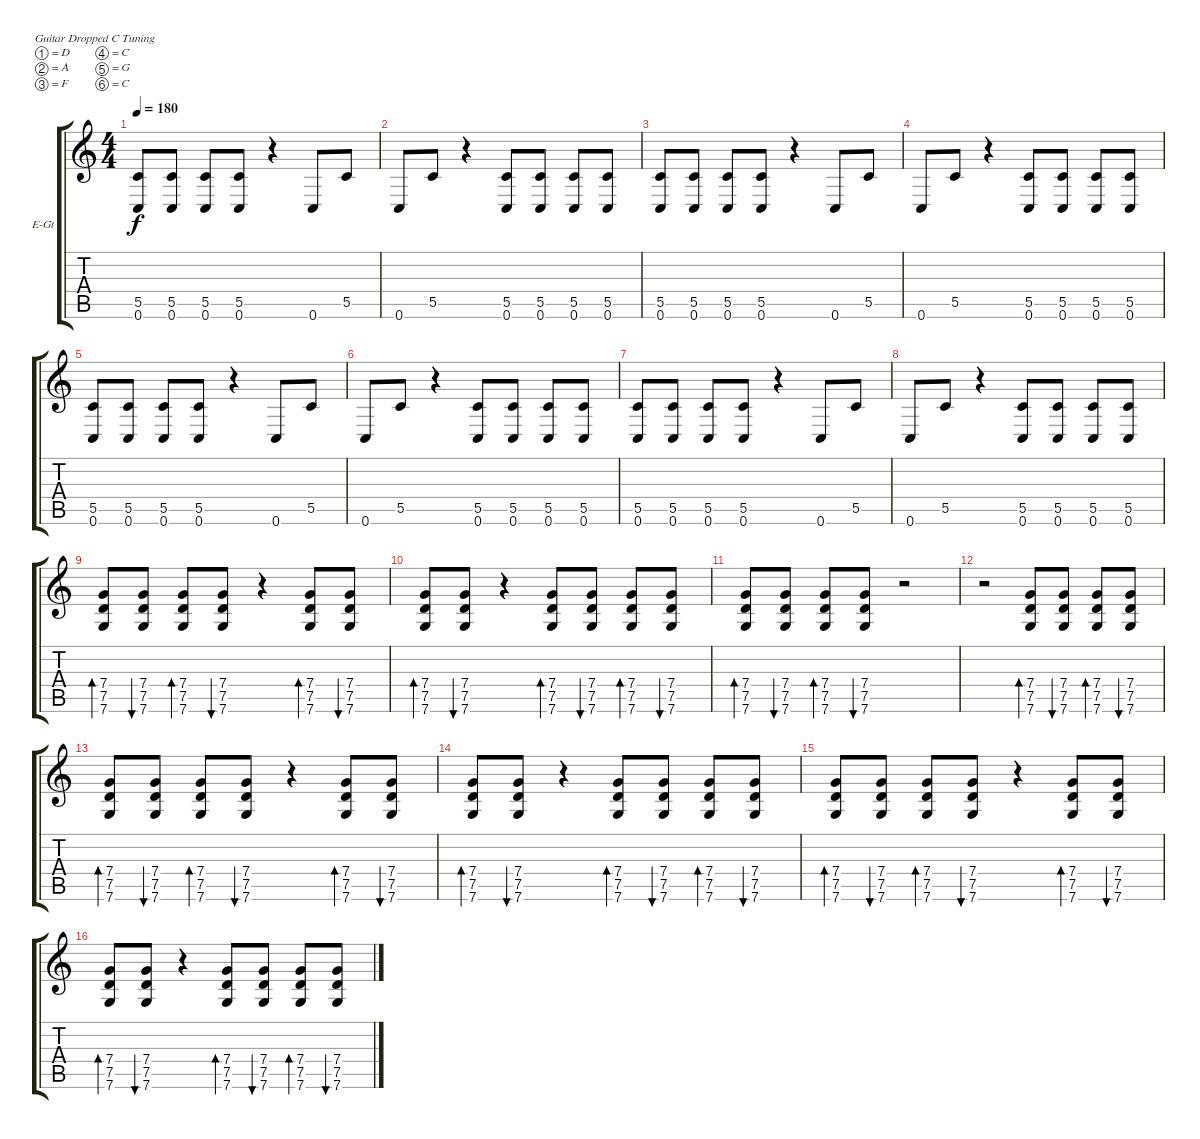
\bracketExtendMode groupsimilarinstruments
\firstSystemTrackNameOrientation horizontal
\otherSystemsTrackNameOrientation horizontal
\track ("Utwór 2" "E-Gt") {instrument distortionguitar}
\staff {score tabs}
\tuning (D4 A3 F3 C3 G2 C2)
\ts (4 4)
\tempo 180
\clef g2
\ks c
(5.5 0.6).8{dy f} (5.5 0.6).8 (5.5 0.6).8 (5.5 0.6).8 r.4 0.6.8 5.5.8 |
0.6.8 5.5.8 r.4 (5.5 0.6).8 (5.5 0.6).8 (5.5 0.6).8 (5.5 0.6).8 |
(5.5 0.6).8 (5.5 0.6).8 (5.5 0.6).8 (5.5 0.6).8 r.4 0.6.8 5.5.8 |
0.6.8 5.5.8 r.4 (5.5 0.6).8 (5.5 0.6).8 (5.5 0.6).8 (5.5 0.6).8 |
(5.5 0.6).8 (5.5 0.6).8 (5.5 0.6).8 (5.5 0.6).8 r.4 0.6.8 5.5.8 |
0.6.8 5.5.8 r.4 (5.5 0.6).8 (5.5 0.6).8 (5.5 0.6).8 (5.5 0.6).8 |
(5.5 0.6).8 (5.5 0.6).8 (5.5 0.6).8 (5.5 0.6).8 r.4 0.6.8 5.5.8 |
0.6.8 5.5.8 r.4 (5.5 0.6).8 (5.5 0.6).8 (5.5 0.6).8 (5.5 0.6).8 |
(7.4 7.5 7.6).8{bd 60} (7.4 7.5 7.6).8{bu 60} (7.4 7.5 7.6).8{bd 60} (7.4 7.5 7.6).8{bu 60} r.4 (7.4 7.5 7.6).8{bd 60} (7.4 7.5 7.6).8{bu 60} |
(7.4 7.5 7.6).8{bd 60} (7.4 7.5 7.6).8{bu 60} r.4 (7.4 7.5 7.6).8{bd 60} (7.4 7.5 7.6).8{bu 60} (7.4 7.5 7.6).8{bd 60} (7.4 7.5 7.6).8{bu 60} |
(7.4 7.5 7.6).8{bd 60} (7.4 7.5 7.6).8{bu 60} (7.4 7.5 7.6).8{bd 60} (7.4 7.5 7.6).8{bu 60} r.2 |
r.2 (7.4 7.5 7.6).8{bd 60} (7.4 7.5 7.6).8{bu 60} (7.4 7.5 7.6).8{bd 60} (7.4 7.5 7.6).8{bu 60} |
(7.4 7.5 7.6).8{bd 60} (7.4 7.5 7.6).8{bu 60} (7.4 7.5 7.6).8{bd 60} (7.4 7.5 7.6).8{bu 60} r.4 (7.4 7.5 7.6).8{bd 60} (7.4 7.5 7.6).8{bu 60} |
(7.4 7.5 7.6).8{bd 60} (7.4 7.5 7.6).8{bu 60} r.4 (7.4 7.5 7.6).8{bd 60} (7.4 7.5 7.6).8{bu 60} (7.4 7.5 7.6).8{bd 60} (7.4 7.5 7.6).8{bu 60} |
(7.4 7.5 7.6).8{bd 60} (7.4 7.5 7.6).8{bu 60} (7.4 7.5 7.6).8{bd 60} (7.4 7.5 7.6).8{bu 60} r.4 (7.4 7.5 7.6).8{bd 60} (7.4 7.5 7.6).8{bu 60} |
(7.4 7.5 7.6).8{bd 60} (7.4 7.5 7.6).8{bu 60} r.4 (7.4 7.5 7.6).8{bd 60} (7.4 7.5 7.6).8{bu 60} (7.4 7.5 7.6).8{bd 60} (7.4 7.5 7.6).8{bu 60}
